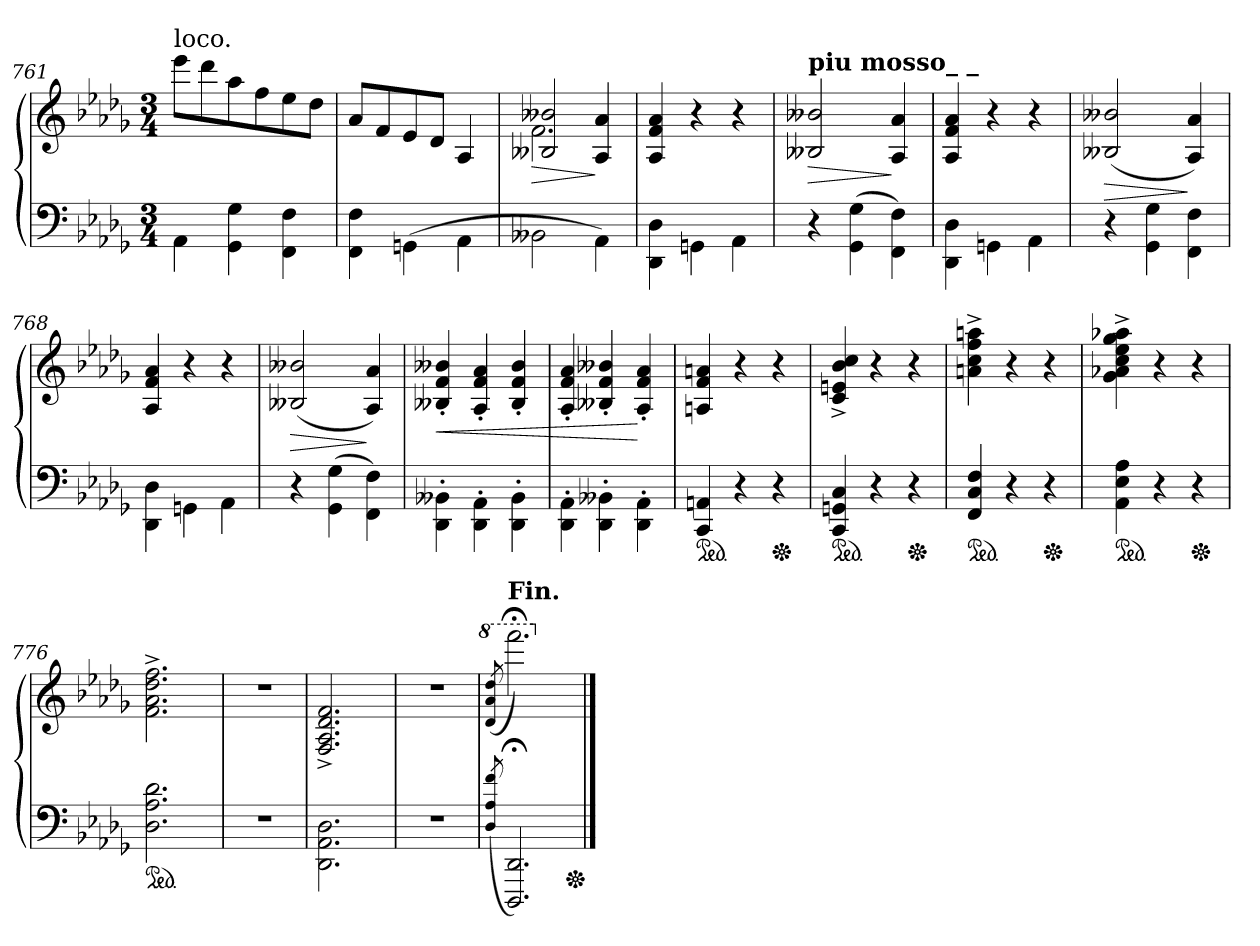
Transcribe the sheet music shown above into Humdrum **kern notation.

**kern	**kern	**dynam
*part1	*part1	*part1
*staff2	*staff1	*staff1/2
*clefF4	*clefG2	*
*k[b-e-a-d-g-]	*k[b-e-a-d-g-]	*
*M3/4	*M3/4	*
=761	=761	=761
!	!LO:TX:a:t=loco.	!
4AA-\	8eee-L	.
.	8ddd-	.
4GG-\ 4G-\	8aa-	.
.	8ff	.
4FF\ 4F\	8ee-	.
.	8dd-J	.
=762	=762	=762
4FF\ 4F\	8a-L	.
.	8f	.
(4GGn\	8e-	.
.	8d-J	.
4AA-\	4A-	.
=763	=763	=763
*	*^	*
2BB--X\	2.f\	2B--X/ 2b--X/	>
4AA-\)	.	4A-/ 4a-/	]
*	*v	*v	*
=764	=764	=764
4DD-\ 4D-\	4A- 4f 4a-	.
4GGn\	4r	.
4AA-\	4r	.
=765	=765	=765
!	!LO:TX:a:B:t=piu mosso_ _	!
4r	2B--X 2b--X	>
(>4GG-\ 4G-\	.	.
4FF\ 4F\)	4A- 4a-	]
=766	=766	=766
4DD-\ 4D-\	4A- 4f 4a-	.
4GGn\	4r	.
4AA-\	4r	.
=767	=767	=767
4r	(>2B--X/ 2b--X/	>
4GG-\ 4G-\	.	.
4FF\ 4F\	4A- 4a-)	]
=768	=768	=768
4DD-\ 4D-\	4A- 4f 4a-	.
4GGn\	4r	.
4AA-\	4r	.
=769	=769	=769
4r	(2B--X 2b--X	>
(4GG-\ 4G-\	.	.
4FF\ 4F\)	4A- 4a-)	]
=770	=770	=770
4DD-'\ 4BB--X'\	4B--X' 4f' 4b--X'	<
4DD-'\ 4AA-'\	4A-' 4f' 4a-'	.
4DD-'\ 4BB--'\	4B--' 4f' 4b--'	.
=771	=771	=771
4DD-'\ 4AA-'\	4A-' 4f' 4a-'	.
4DD-'\ 4BB--X'\	4B--X' 4f' 4b--X'	.
4DD-'\ 4AA-'\	4A-' 4f' 4a-'	[
=772	=772	=772
*ped	*	*
4CC 4AAn	4An 4f 4an	.
4r	4r	.
*Xped	*	*
4r	4r	.
=773	=773	=773
*ped	*	*
4CC 4GGn 4C	4c^ 4en^ 4b-^ 4cc^	.
4r	4r	.
*Xped	*	*
4r	4r	.
=774	=774	=774
*ped	*	*
4FF 4C 4F	4an^< 4cc^< 4ff^< 4aan^<	.
4r	4r	.
*Xped	*	*
4r	4r	.
=775	=775	=775
*ped	*	*
4AA- 4E- 4A-	4g-^< 4a-X^< 4cc^< 4ee-^< 4gg-^< 4aa-X^<	.
4r	4r	.
*Xped	*	*
4r	4r	.
=776	=776	=776
*ped	*	*
2.D- 2.A- 2.d-	2.f^< 2.a-^< 2.dd-^< 2.ff^<	.
=777	=777	=777
2.rF	2.rdd	.
=778	=778	=778
2.DD-\ 2.AA-\ 2.D-\	2.F^/ 2.A-^/ 2.d-^/ 2.f^/	.
=779	=779	=779
2.rF	2.rdd	.
=780	=780	=780
*	*8va	*
(<8qD-/ 8qA-/ 8qf/	(<8qdd-/ 8qaa-/ 8qddd-/	.
!	!LO:TX:a:B:t=Fin.	!
2.DDD-; 2.DD-;)	2.ffff;<)	.
*Xped	*	*
*	*X8va	*
==	==	==
*-	*-	*-
